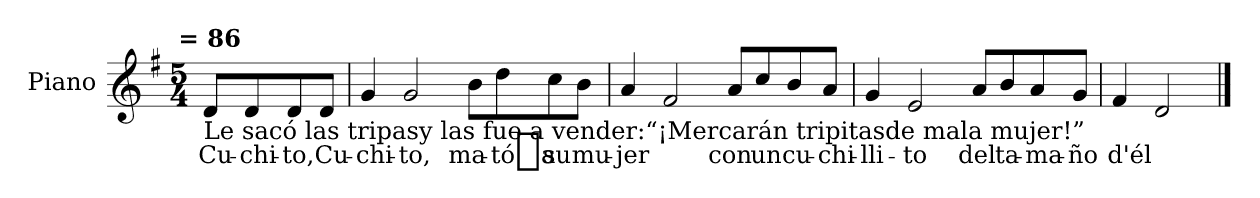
**kern	**text
*part1	*part1
*staff1	*staff1
*I"Piano	*
*I'Pno	*
*clefG2	*
*k[f#]	*
*G:	*
!!LO:TX:omd:t= = 86
*M5/4	*
*MM86	*
=1	=1
!LO:TX:b:t=Le sacó las tripasy las fue a vender&colon;“¡Mercarán tripitasde mala mujer!”	!
8d/L	Cu-
8d/	-chi-
8d/	-to,
8d/J	Cu-
=2	=2
4g/	-chi-
2g/	-to,
8b\L	ma-
8dd\	-tó_a
8cc\	su
8b\J	mu-
=3	=3
4a/	-jer
2f#/	.
8a/L	con
8cc/	un
8b/	cu-
8a/J	-chi-
=4	=4
4g/	-lli-
2e/	-to
8a/L	del
8b/	ta-
8a/	-ma-
8g/J	-ño
=5	=5
4f#/	d'él
2d/	.
==	==
*-	*-
